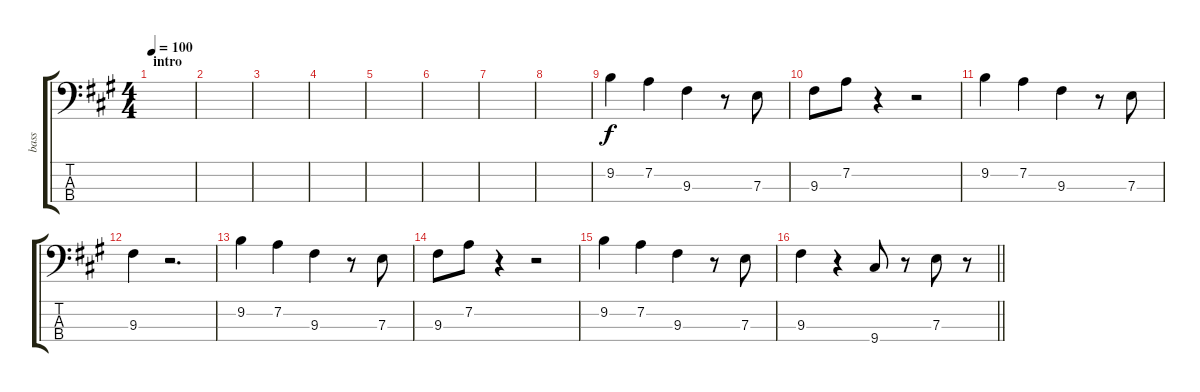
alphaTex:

\track ("bass" "bass") {instrument electricbassfinger}
\staff {score tabs}
\tuning (G2 D2 A1 E1) {hide}
\ts (4 4)
\section ("" "intro")
\tempo 100
\clef f4
\ks a
|
|
|
|
|
|
|
|
9.2.4 7.2.4 9.3.4 r.8 7.3.8 |
9.3.8 7.2.8 r.4 r.2 |
9.2.4 7.2.4 9.3.4 r.8 7.3.8 |
9.3.4 r.2{d} |
9.2.4 7.2.4 9.3.4 r.8 7.3.8 |
9.3.8 7.2.8 r.4 r.2 |
9.2.4 7.2.4 9.3.4 r.8 7.3.8 |
\barLineRight lightlight
9.3.4 r.4 9.4.8 r.8 7.3.8 r.8
